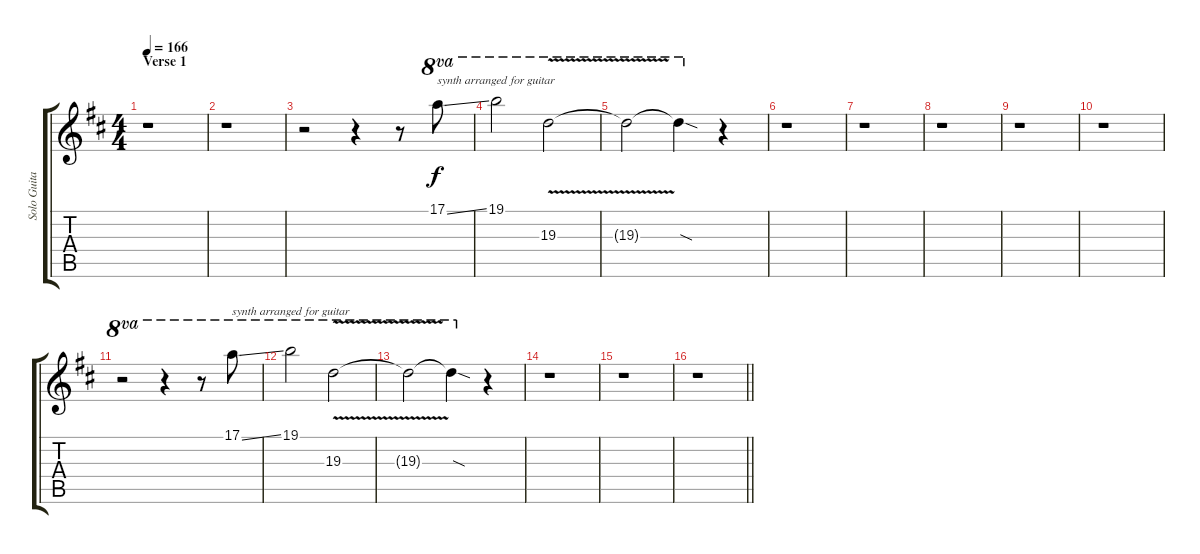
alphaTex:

\track ("Solo Guitar" "Solo Guita") {instrument overdrivenguitar}
\staff {score tabs}
\tuning (E4 B3 G3 D3 A2 E2) {hide}
\ts (4 4)
\section ("" "Verse 1")
\tempo 166
\clef g2
\ks d
r.1{dy f} |
r.1 |
r.2 r.4 r.8 17.1{ss}.8{ot 8va txt "synth arranged for guitar" instrument lead2sawtooth} |
19.1.2{ot 8va} 19.3{v}.2{ot 8va} |
19.3{t}.2{ot 8va} 19.3{sod t}.4{ot 8va} r.4 |
r.1 |
r.1 |
r.1 |
r.1 |
r.1 |
r.2{ot 8va} r.4{ot 8va} r.8{ot 8va} 17.1{ss}.8{ot 8va txt "synth arranged for guitar"} |
19.1.2{ot 8va} 19.3{v}.2{ot 8va} |
19.3{t}.2{ot 8va} 19.3{sod t}.4{ot 8va} r.4 |
r.1 |
r.1 |
\barLineRight lightlight
r.1
